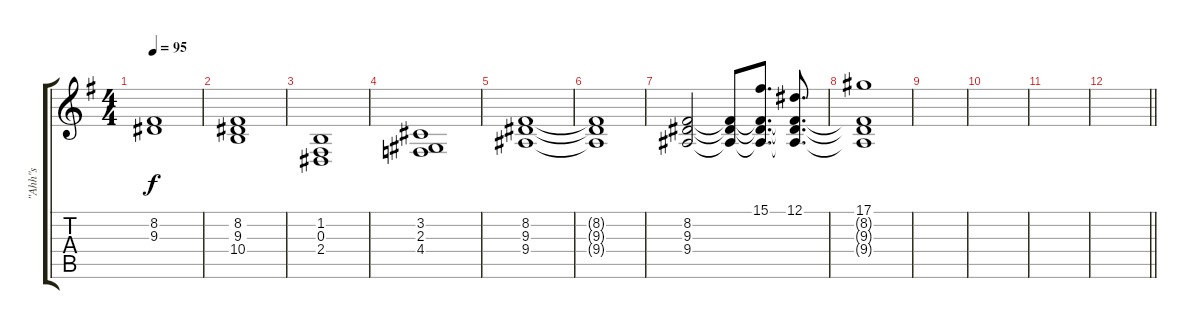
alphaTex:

\track ("\"Ahh\"s" "\"Ahh\"s") {instrument choiraahs}
\staff {score tabs}
\tuning (Eb4 Bb3 Gb3 Db3 Ab2 Eb2) {hide}
\ts (4 4)
\tempo 95
\clef g2
\ks eminor
(8.2 9.3).1{dy f} |
(8.2 9.3 10.4).1 |
(1.2 0.3 2.4).1 |
(3.2 2.3 4.4).1 |
(8.2 9.3 9.4).1 |
(8.2{t} 9.3{t} 9.4{t}).1 |
(8.2 9.3 9.4).2 (8.2{t} 9.3{t} 9.4{t}).8 (15.1 8.2{t} 9.3{t} 9.4{t}).8{d} (12.1 8.2{t} 9.3{t} 9.4{t}).8{d} |
(17.1 8.2{t} 9.3{t} 9.4{t}).1 |
|
|
|
\barLineRight lightlight
